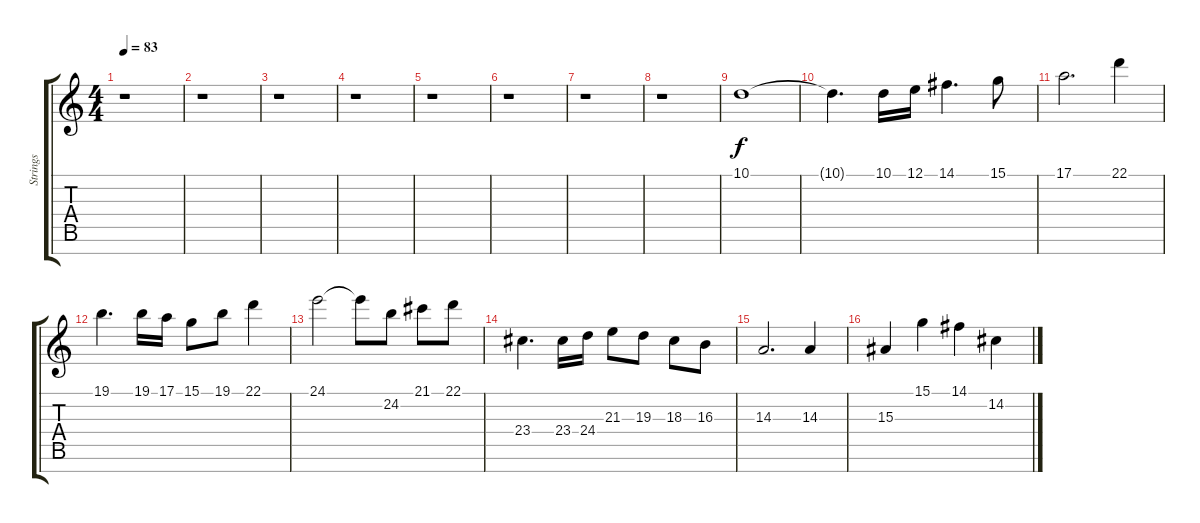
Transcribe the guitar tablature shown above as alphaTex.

\track ("Strings" "Strings") {instrument stringensemble1}
\staff {score tabs}
\tuning (E4 B3 G3 D3 A2 E2 B1) {hide}
\ts (4 4)
\tempo 83
\clef g2
\ks c
r.1{dy f instrument stringensemble1} |
r.1 |
r.1 |
r.1 |
r.1 |
r.1 |
r.1 |
r.1 |
10.1.1 |
10.1{t}.4{d} 10.1.16 12.1.16 14.1.4{d} 15.1.8 |
17.1.2{d} 22.1.4 |
19.1.4{d} 19.1.16 17.1.16 15.1.8 19.1.8 22.1.4 |
24.1.2 24.1{t}.8 24.2.8 21.1.8 22.1.8 |
23.4.4{d} 23.4.16 24.4.16 21.3.8 19.3.8 18.3.8 16.3.8 |
14.3.2{d} 14.3.4 |
15.3.4 15.1.4 14.1.4 14.2.4
